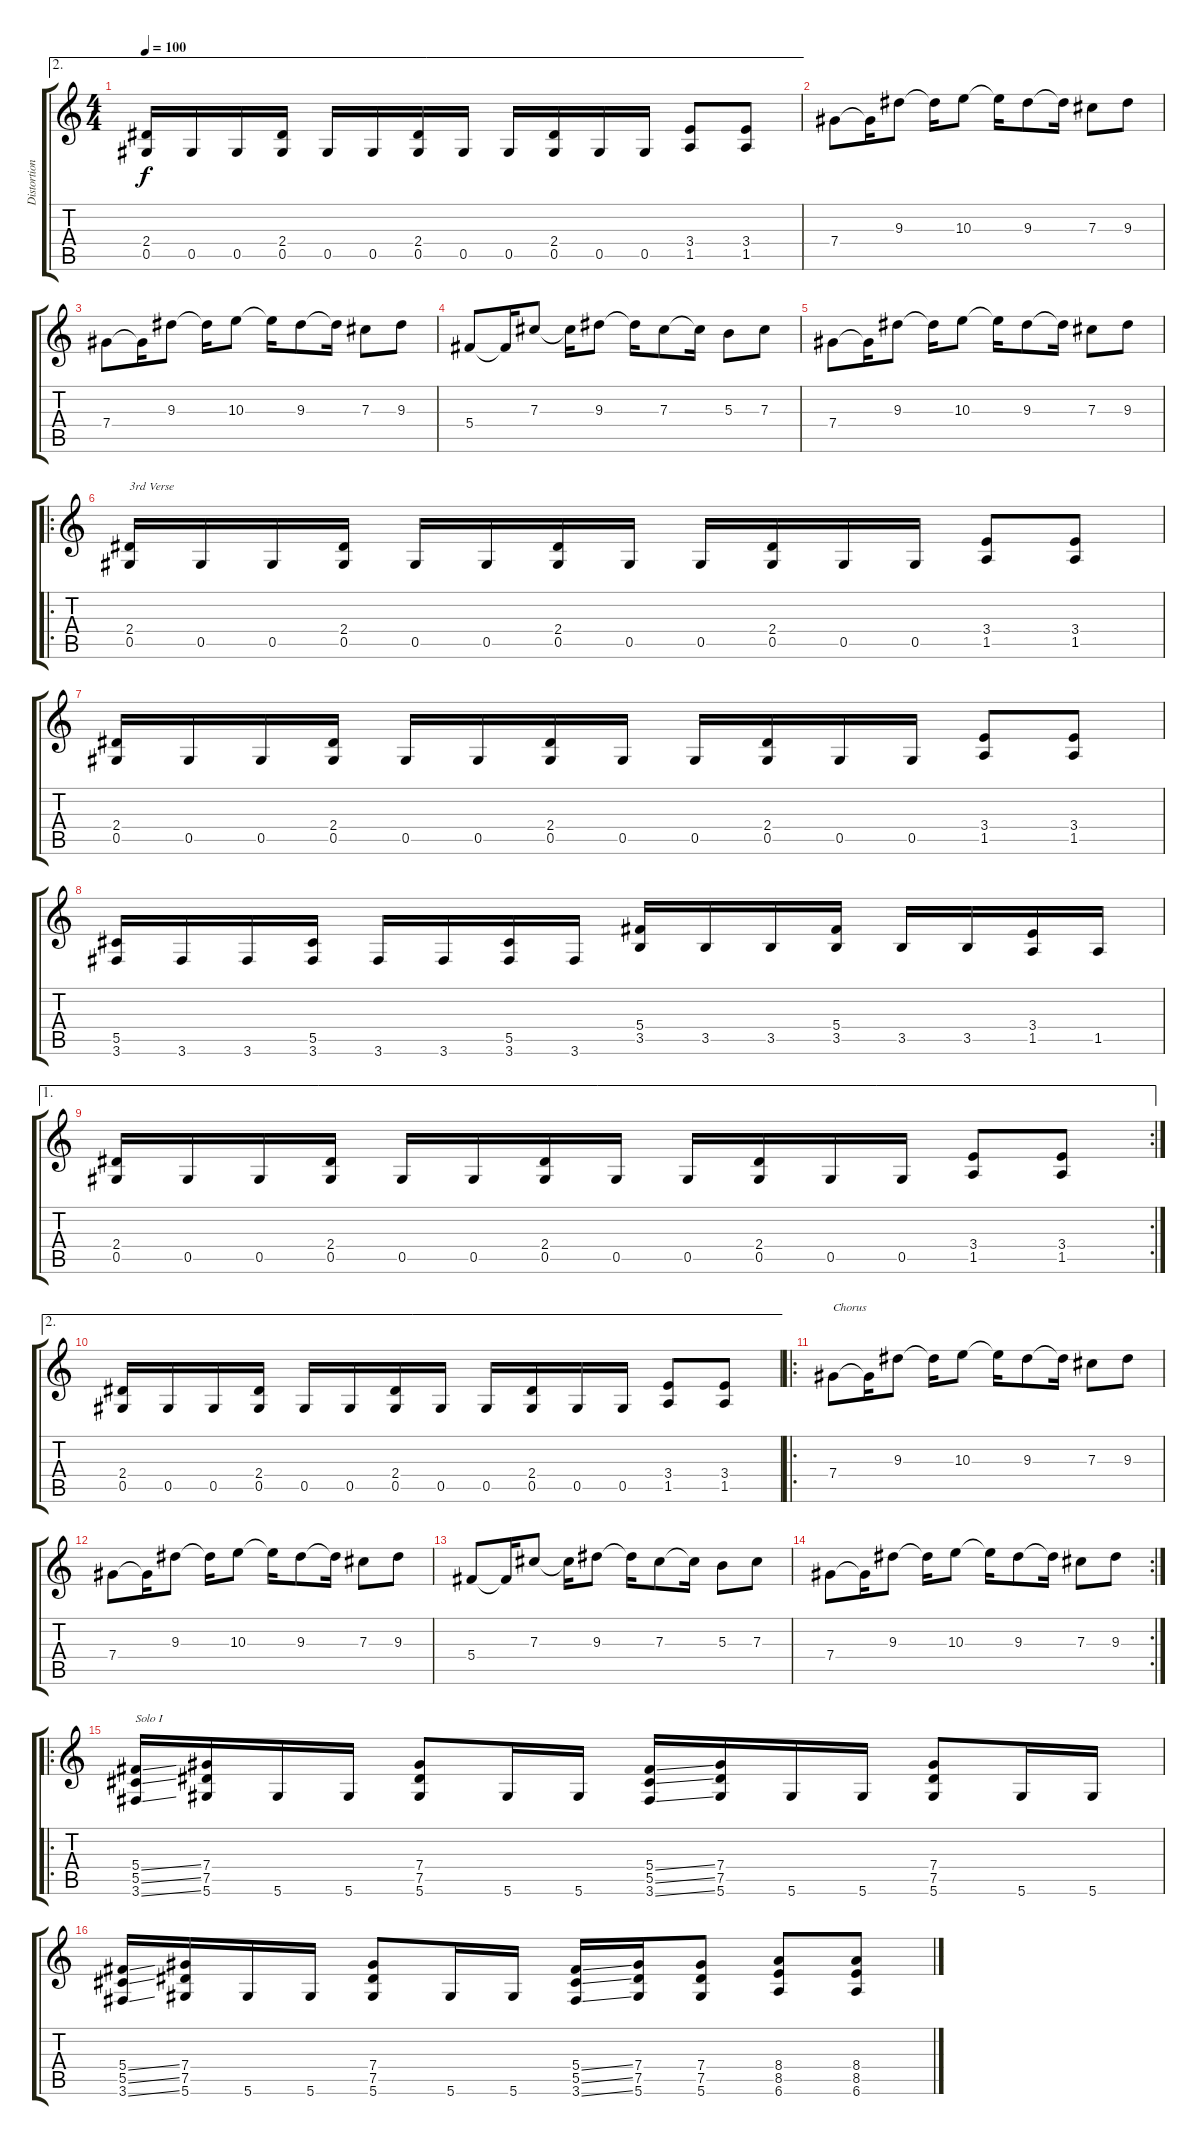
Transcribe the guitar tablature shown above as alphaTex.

\track ("Distortion Guitar II" "Distortion") {instrument distortionguitar}
\staff {score tabs}
\tuning (Eb4 Bb3 Gb3 Db3 Ab2 Eb2) {hide}
\ae 2
\ts (4 4)
\tempo 100
\clef g2
\ks c
(2.4 0.5).16{dy f} 0.5.16 0.5.16 (2.4 0.5).16 0.5.16 0.5.16 (2.4 0.5).16 0.5.16 0.5.16 (2.4 0.5).16 0.5.16 0.5.16 (3.4 1.5).8 (3.4 1.5).8 |
7.4.8 7.4{t}.16 9.3.8 9.3{t}.16 10.3.8 10.3{t}.16 9.3.8 9.3{t}.16 7.3.8 9.3.8 |
7.4.8 7.4{t}.16 9.3.8 9.3{t}.16 10.3.8 10.3{t}.16 9.3.8 9.3{t}.16 7.3.8 9.3.8 |
5.4.8 5.4{t}.16 7.3.8 7.3{t}.16 9.3.8 9.3{t}.16 7.3.8 7.3{t}.16 5.3.8 7.3.8 |
7.4.8 7.4{t}.16 9.3.8 9.3{t}.16 10.3.8 10.3{t}.16 9.3.8 9.3{t}.16 7.3.8 9.3.8 |
\ro
(2.4 0.5).16{txt "3rd Verse"} 0.5.16 0.5.16 (2.4 0.5).16 0.5.16 0.5.16 (2.4 0.5).16 0.5.16 0.5.16 (2.4 0.5).16 0.5.16 0.5.16 (3.4 1.5).8 (3.4 1.5).8 |
(2.4 0.5).16 0.5.16 0.5.16 (2.4 0.5).16 0.5.16 0.5.16 (2.4 0.5).16 0.5.16 0.5.16 (2.4 0.5).16 0.5.16 0.5.16 (3.4 1.5).8 (3.4 1.5).8 |
(5.5 3.6).16 3.6.16 3.6.16 (5.5 3.6).16 3.6.16 3.6.16 (5.5 3.6).16 3.6.16 (5.4 3.5).16 3.5.16 3.5.16 (5.4 3.5).16 3.5.16 3.5.16 (3.4 1.5).16 1.5.16 |
\ae 1
\rc 2
(2.4 0.5).16 0.5.16 0.5.16 (2.4 0.5).16 0.5.16 0.5.16 (2.4 0.5).16 0.5.16 0.5.16 (2.4 0.5).16 0.5.16 0.5.16 (3.4 1.5).8 (3.4 1.5).8 |
\ae 2
(2.4 0.5).16 0.5.16 0.5.16 (2.4 0.5).16 0.5.16 0.5.16 (2.4 0.5).16 0.5.16 0.5.16 (2.4 0.5).16 0.5.16 0.5.16 (3.4 1.5).8 (3.4 1.5).8 |
\ro
7.4.8{txt "Chorus"} 7.4{t}.16 9.3.8 9.3{t}.16 10.3.8 10.3{t}.16 9.3.8 9.3{t}.16 7.3.8 9.3.8 |
7.4.8 7.4{t}.16 9.3.8 9.3{t}.16 10.3.8 10.3{t}.16 9.3.8 9.3{t}.16 7.3.8 9.3.8 |
5.4.8 5.4{t}.16 7.3.8 7.3{t}.16 9.3.8 9.3{t}.16 7.3.8 7.3{t}.16 5.3.8 7.3.8 |
\rc 2
7.4.8 7.4{t}.16 9.3.8 9.3{t}.16 10.3.8 10.3{t}.16 9.3.8 9.3{t}.16 7.3.8 9.3.8 |
\ro
(5.4{ss} 5.5{ss} 3.6{ss}).16{txt "Solo I"} (7.4 7.5 5.6).16 5.6.16 5.6.16 (7.4 7.5 5.6).8 5.6.16 5.6.16 (5.4{ss} 5.5{ss} 3.6{ss}).16 (7.4 7.5 5.6).16 5.6.16 5.6.16 (7.4 7.5 5.6).8 5.6.16 5.6.16 |
(5.4{ss} 5.5{ss} 3.6{ss}).16 (7.4 7.5 5.6).16 5.6.16 5.6.16 (7.4 7.5 5.6).8 5.6.16 5.6.16 (5.4{ss} 5.5{ss} 3.6{ss}).16 (7.4 7.5 5.6).16 (7.4 7.5 5.6).8 (8.4 8.5 6.6).8 (8.4 8.5 6.6).8
